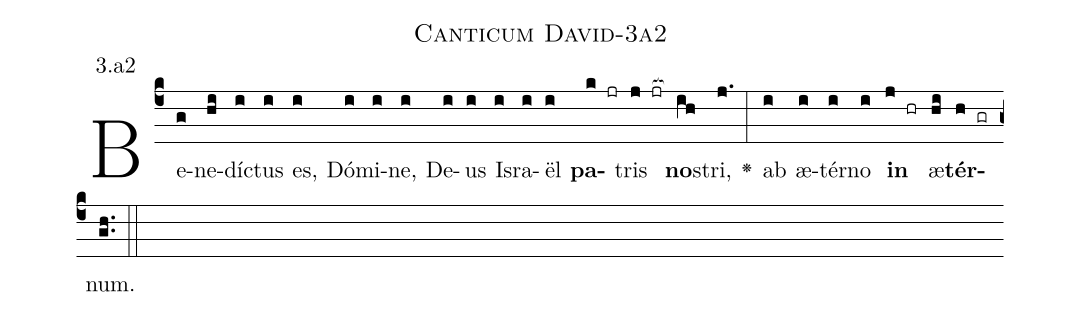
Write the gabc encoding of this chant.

name: Canticum David-3a2;
annotation: 3.a2;
%%
(c4)Be(g)ne(hi)dí(i)ctus(i) es,(i) Dó(i)mi(i)ne,(i) De(i)us(i) Is(i)ra(i)ël(i) <b>pa</b>(k jr)tris(j jr[ocb:1{]) <b>no</b>(ih[ocb:0}])stri,(j.) <v>\greheightstar</v>(:) ab(i) æ(i)tér(i)no(i) <b>in</b>(j hr) æ(hi)<b>tér</b>(h gr)num.(gh..) (::)


%E(i) u(i) o(j) u(hi) a(h) e.(gh..) (::)
